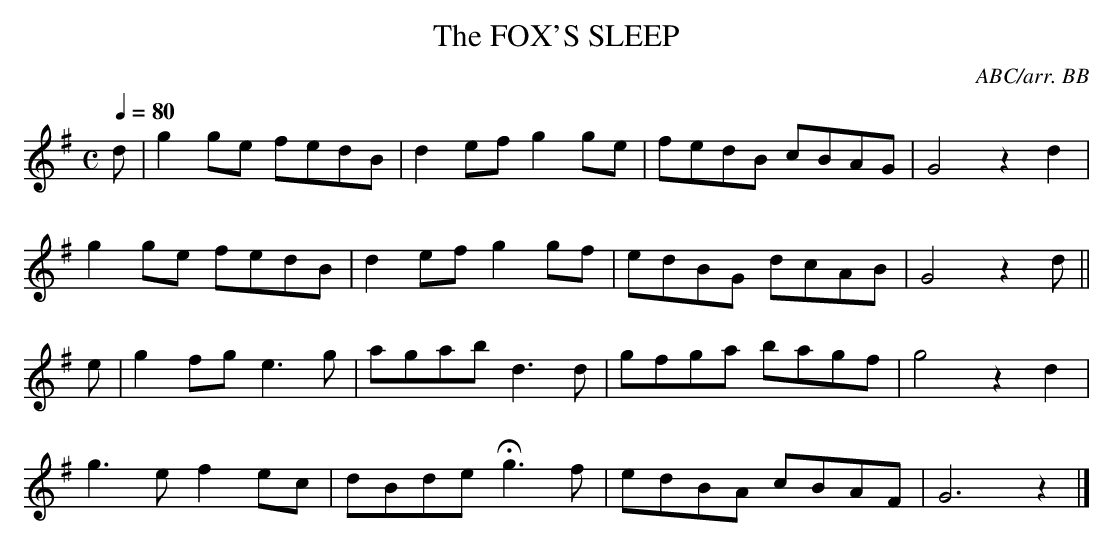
X:1
T:FOX'S SLEEP, The
C:ABC/arr. BB
L:1/8
M:C
Q:1/4=80
K:G
d|g2ge fedB|d2ef g2ge|fedB cBAG|G4z2d2|
g2ge fedB|d2ef g2gf|edBG dcAB|G4z2d||
e|g2fg e3g|agab d3d|gfga bagf|g4z2d2|
g3e f2ec|dBde Hg3f|edBA cBAF|G6 z2 |]
